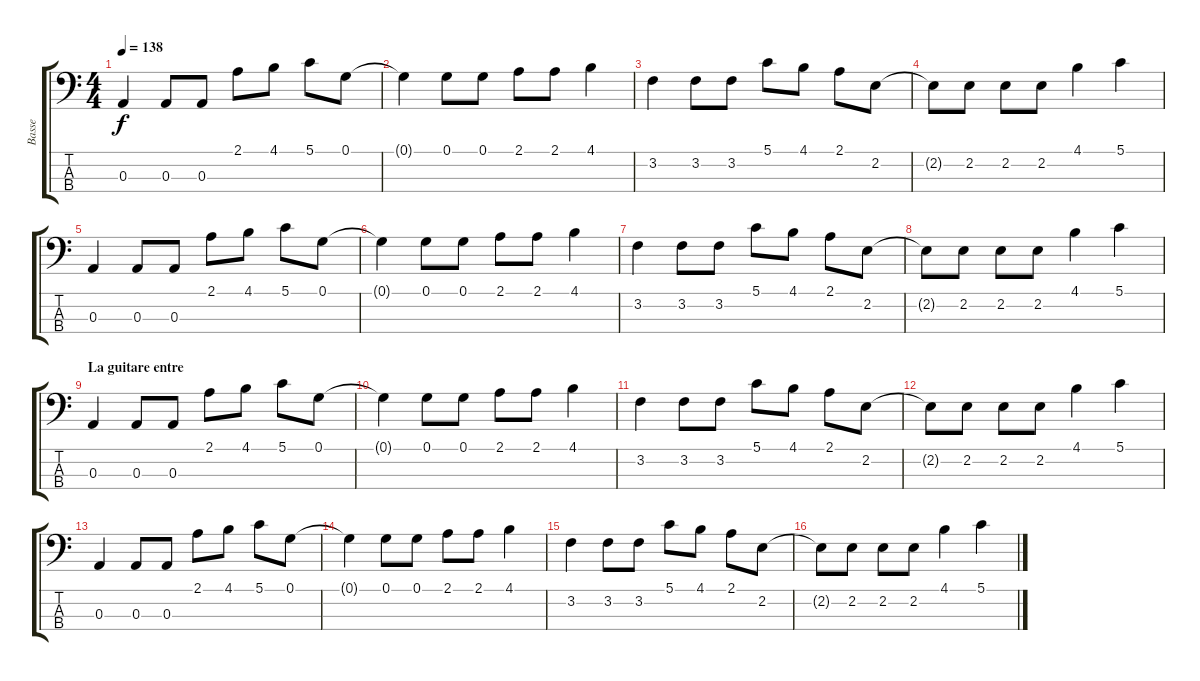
\track ("Basse" "Basse") {instrument electricbassfinger}
\staff {score tabs}
\tuning (G2 D2 A1 E1) {hide}
\ts (4 4)
\tempo 138
\clef f4
\ks c
0.3.4{dy f instrument electricbassfinger} 0.3.8 0.3.8 2.1.8 4.1.8 5.1.8 0.1.8 |
0.1{t}.4 0.1.8 0.1.8 2.1.8 2.1.8 4.1.4 |
3.2.4 3.2.8 3.2.8 5.1.8 4.1.8 2.1.8 2.2.8 |
2.2{t}.8 2.2.8 2.2.8 2.2.8 4.1.4 5.1.4 |
0.3.4 0.3.8 0.3.8 2.1.8 4.1.8 5.1.8 0.1.8 |
0.1{t}.4 0.1.8 0.1.8 2.1.8 2.1.8 4.1.4 |
3.2.4 3.2.8 3.2.8 5.1.8 4.1.8 2.1.8 2.2.8 |
2.2{t}.8 2.2.8 2.2.8 2.2.8 4.1.4 5.1.4 |
\section ("" "La guitare entre")
0.3.4 0.3.8 0.3.8 2.1.8 4.1.8 5.1.8 0.1.8 |
0.1{t}.4 0.1.8 0.1.8 2.1.8 2.1.8 4.1.4 |
3.2.4 3.2.8 3.2.8 5.1.8 4.1.8 2.1.8 2.2.8 |
2.2{t}.8 2.2.8 2.2.8 2.2.8 4.1.4 5.1.4 |
0.3.4 0.3.8 0.3.8 2.1.8 4.1.8 5.1.8 0.1.8 |
0.1{t}.4 0.1.8 0.1.8 2.1.8 2.1.8 4.1.4 |
3.2.4 3.2.8 3.2.8 5.1.8 4.1.8 2.1.8 2.2.8 |
2.2{t}.8 2.2.8 2.2.8 2.2.8 4.1.4 5.1.4
